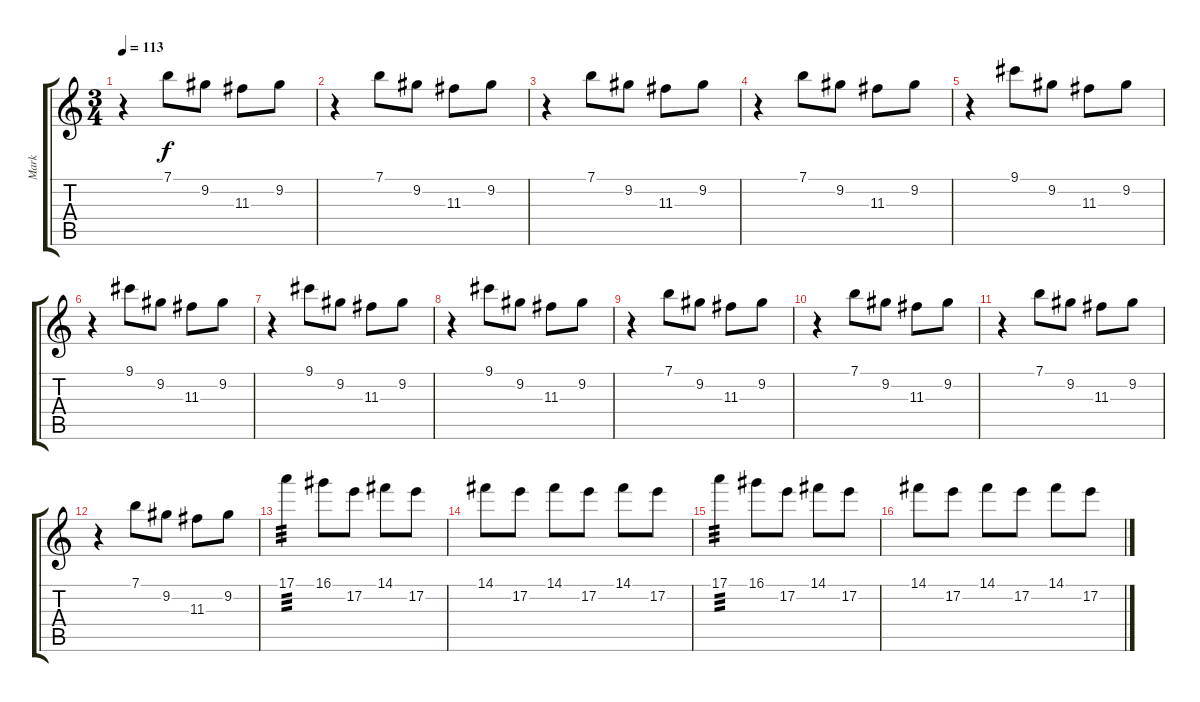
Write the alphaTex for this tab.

\track ("Mark" "Mark") {instrument electricguitarjazz}
\staff {score tabs}
\tuning (E4 B3 G3 D3 A2 E2) {hide}
\ts (3 4)
\tempo 113
\clef g2
\ks c
r.4{dy f} 7.1.8 9.2.8 11.3.8 9.2.8 |
r.4 7.1.8 9.2.8 11.3.8 9.2.8 |
r.4 7.1.8 9.2.8 11.3.8 9.2.8 |
r.4 7.1.8 9.2.8 11.3.8 9.2.8 |
r.4 9.1.8 9.2.8 11.3.8 9.2.8 |
r.4 9.1.8 9.2.8 11.3.8 9.2.8 |
r.4 9.1.8 9.2.8 11.3.8 9.2.8 |
r.4 9.1.8 9.2.8 11.3.8 9.2.8 |
r.4 7.1.8 9.2.8 11.3.8 9.2.8 |
r.4 7.1.8 9.2.8 11.3.8 9.2.8 |
r.4 7.1.8 9.2.8 11.3.8 9.2.8 |
r.4 7.1.8 9.2.8 11.3.8 9.2.8 |
17.1.4{tp 3} 16.1.8 17.2.8 14.1.8 17.2.8 |
14.1.8 17.2.8 14.1.8 17.2.8 14.1.8 17.2.8 |
17.1.4{tp 3} 16.1.8 17.2.8 14.1.8 17.2.8 |
14.1.8 17.2.8 14.1.8 17.2.8 14.1.8 17.2.8
